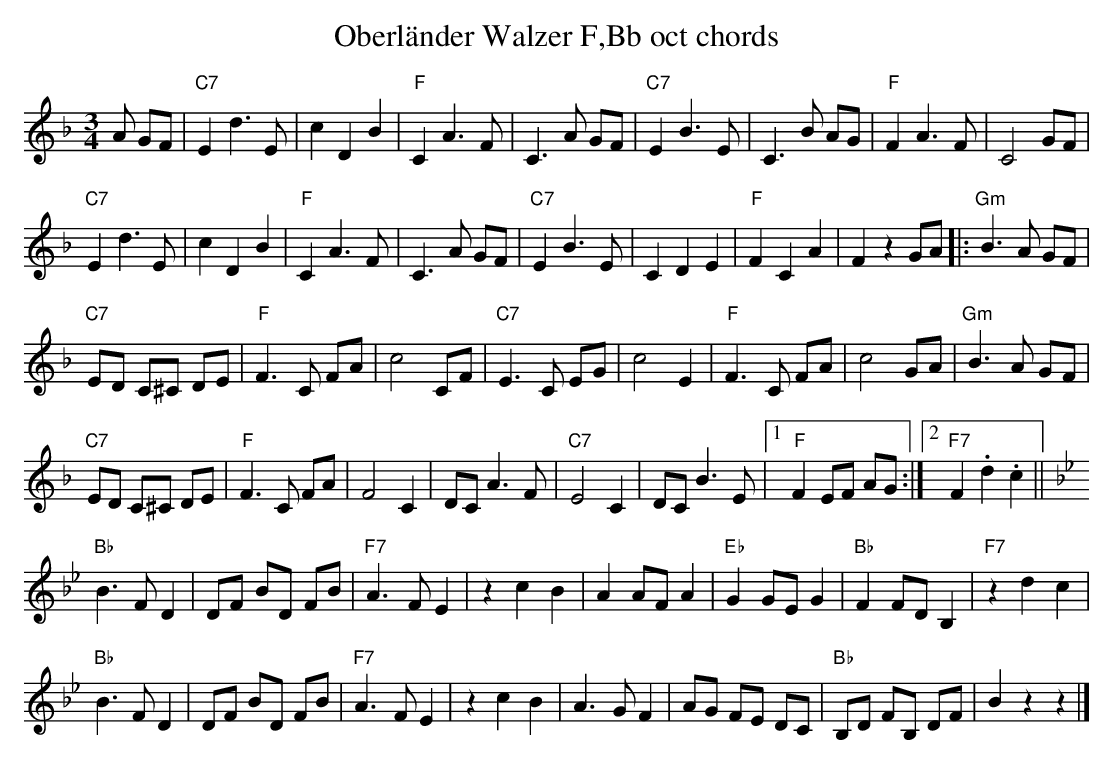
X:1
T:Oberländer Walzer F,Bb oct chords
M:3/4
L:1/4
K:Fmaj%%MIDI gchordon
A/2 G/2F/2 | "C7"E d>E | c D B | "F"C A>F | C>A G/2F/2 | "C7"E B>E | C>B A/2G/2 | "F"F A>F | C2 G/2F/2 |
"C7"E d>E | c D B | "F"C A> F | C>A G/2F/2 | "C7"E B>E | CDE | "F"FCA | F z G/2A/2 |: "Gm"B>A G/2F/2 |
"C7"E/2D/2 C/2^C/2 D/2E/2 | "F"F>C F/2A/2 | c2C/2F/2 | "C7"E>C E/2G/2 | c2 E | "F"F>C F/2A/2 | c2 G/2A/2 | "Gm"B>A G/2F/2 |
"C7"E/2D/2 C/2^C/2 D/2E/2 | "F"F>C F/2A/2 | F2 C | D/2C/2 A>F | "C7"E2 C | D/2C/2 B>E |1 "F"F E/2F/2 A/2G/2 :|2 "F7"F .d .c|| [K:Bbmaj]
"Bb"B>F D | D/2F/2 B/2D/2 F/2B/2 | "F7"A>F E | z c B | A A/2F/2 A | "Eb"G G/2E/2 G | "Bb"F F/2D/2 B, | "F7"z d c |
"Bb"B>F D | D/2F/2 B/2D/2 F/2B/2 | "F7"A>F E | z c B | A>G F | A/2G/2 F/2E/2 D/2C/2 | "Bb"B,/2D/2 F/2B,/2 D/2F/2 | B zz |]
